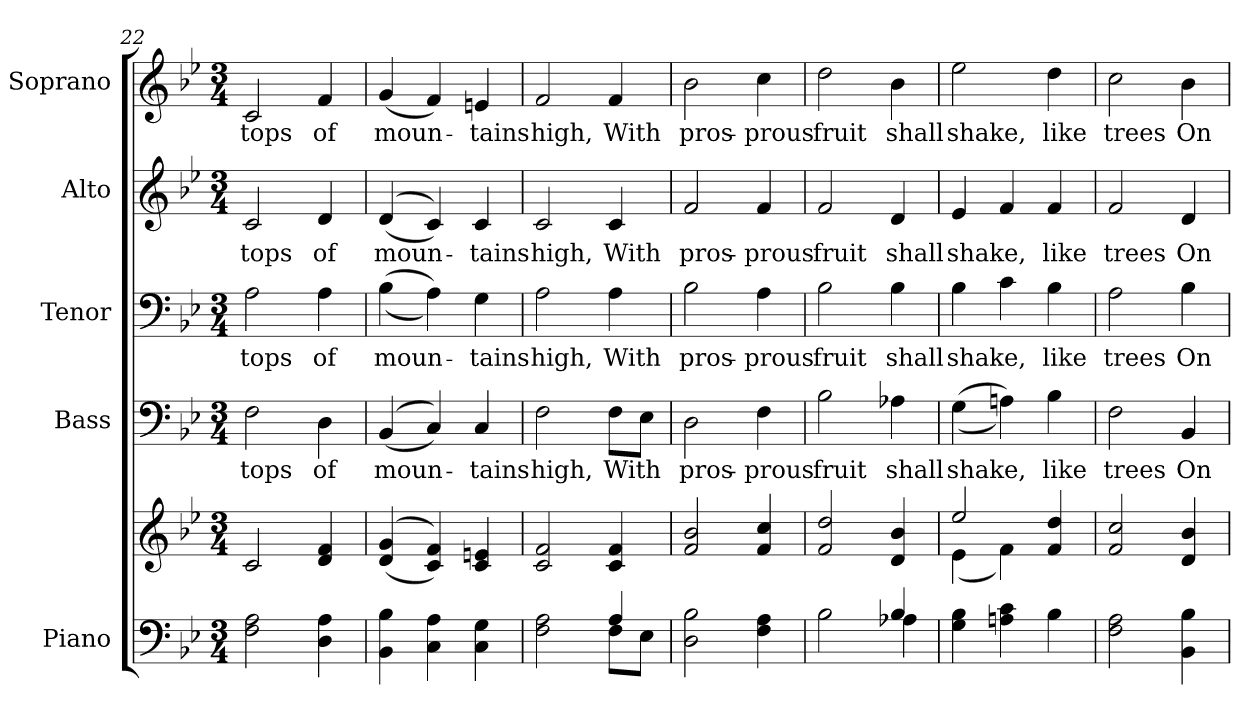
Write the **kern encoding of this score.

**kern	**kern	**kern	**text	**kern	**text	**kern	**text	**kern	**text
*part5	*part5	*part4	*part4	*part3	*part3	*part2	*part2	*part1	*part1
*staff6	*staff5	*staff4	*staff4	*staff3	*staff3	*staff2	*staff2	*staff1	*staff1
*I"Piano	*	*I"Bass	*	*I"Tenor	*	*I"Alto	*	*I"Soprano	*
*I'Pno.	*	*I'B.	*	*I'T.	*	*I'A.	*	*I'S.	*
*clefF4	*clefG2	*clefF4	*	*clefF4	*	*clefG2	*	*clefG2	*
*k[b-e-]	*k[b-e-]	*k[b-e-]	*	*k[b-e-]	*	*k[b-e-]	*	*k[b-e-]	*
*B-:	*B-:	*B-:	*	*B-:	*	*B-:	*	*B-:	*
*M3/4	*M3/4	*M3/4	*	*M3/4	*	*M3/4	*	*M3/4	*
=22	=22	=22	=22	=22	=22	=22	=22	=22	=22
!	!	!	!LO:LY:b:color=#000000	!	!	!	!	!	!
!	!	!	!	!	!LO:LY:b:color=#000000	!	!	!	!
!	!	!	!	!	!	!	!LO:LY:b:color=#000000	!	!
!	!	!	!	!	!	!	!	!	!LO:LY:b:color=#000000
2Fi\ 2Ai	2ci/	2Fi\	tops	2Ai\	tops	2ci/	tops	2ci/	tops
!	!	!	!LO:LY:b:color=#000000	!	!	!	!	!	!
!	!	!	!	!	!LO:LY:b:color=#000000	!	!	!	!
!	!	!	!	!	!	!	!LO:LY:b:color=#000000	!	!
!	!	!	!	!	!	!	!	!	!LO:LY:b:color=#000000
4Di\ 4Ai	4di/ 4fi	4Di\	of	4Ai\	of	4di/	of	4fi/	of
=23	=23	=23	=23	=23	=23	=23	=23	=23	=23
!	!	!	!LO:LY:b:color=#000000	!	!	!	!	!	!
!	!	!	!	!	!LO:LY:b:color=#000000	!	!	!	!
!	!	!	!	!	!	!	!LO:LY:b:color=#000000	!	!
!	!	!	!	!	!	!	!	!	!LO:LY:b:color=#000000
4BB-i\ 4B-i	((4di/ 4gi	((4BB-i/	moun-	((4B-i\	moun-	((4di/	moun-	(4gi/	moun-
4Ci\ 4Ai	4ci/ 4fi))	4Ci/))	.	4Ai\))	.	4ci/))	.	4fi/)	.
!	!	!	!LO:LY:b:color=#000000	!	!	!	!	!	!
!	!	!	!	!	!LO:LY:b:color=#000000	!	!	!	!
!	!	!	!	!	!	!	!LO:LY:b:color=#000000	!	!
!	!	!	!	!	!	!	!	!	!LO:LY:b:color=#000000
4Ci\ 4Gi	4ci/ 4eni	4Ci/	-tains	4Gi\	-tains	4ci/	-tains	4eni/	-tains
=24	=24	=24	=24	=24	=24	=24	=24	=24	=24
*^	*	*	*	*	*	*	*	*	*
!	!	!	!	!LO:LY:b:color=#000000	!	!	!	!	!	!
!	!	!	!	!	!	!LO:LY:b:color=#000000	!	!	!	!
!	!	!	!	!	!	!	!	!LO:LY:b:color=#000000	!	!
!	!	!	!	!	!	!	!	!	!	!LO:LY:b:color=#000000
2Fi\ 2Ai	2ryy	2ci/ 2fi	2Fi\	high,	2Ai\	high,	2ci/	high,	2fi/	high,
!	!	!	!	!LO:LY:b:color=#000000	!	!	!	!	!	!
!	!	!	!	!	!	!LO:LY:b:color=#000000	!	!	!	!
!	!	!	!	!	!	!	!	!LO:LY:b:color=#000000	!	!
!	!	!	!	!	!	!	!	!	!	!LO:LY:b:color=#000000
4Ai/	8Fi\L	4ci/ 4fi	8Fi\L	With	4Ai\	With	4ci/	With	4fi/	With
.	8E-i\J	.	8E-i\J	.	.	.	.	.	.	.
*v	*v	*	*	*	*	*	*	*	*	*
!!LO:PB:g=z
=25	=25	=25	=25	=25	=25	=25	=25	=25	=25
*^	*	*	*	*	*	*	*	*	*
!	!	!	!	!LO:LY:b:color=#000000	!	!	!	!	!	!
*v	*v	*	*	*	*	*	*	*	*	*
*^	*	*	*	*	*	*	*	*	*
!	!	!	!	!	!	!LO:LY:b:color=#000000	!	!	!	!
*v	*v	*	*	*	*	*	*	*	*	*
*^	*	*	*	*	*	*	*	*	*
!	!	!	!	!	!	!	!	!LO:LY:b:color=#000000	!	!
*v	*v	*	*	*	*	*	*	*	*	*
*^	*	*	*	*	*	*	*	*	*
!	!	!	!	!	!	!	!	!	!	!LO:LY:b:color=#000000
*v	*v	*	*	*	*	*	*	*	*	*
2Di\ 2B-i	2fi/ 2b-i	2Di\	pros-	2B-i\	pros-	2fi/	pros-	2b-i\	pros-
!	!	!	!LO:LY:b:color=#000000	!	!	!	!	!	!
!	!	!	!	!	!LO:LY:b:color=#000000	!	!	!	!
!	!	!	!	!	!	!	!LO:LY:b:color=#000000	!	!
!	!	!	!	!	!	!	!	!	!LO:LY:b:color=#000000
4Fi\ 4Ai	4fi/ 4cci	4Fi\	-prous	4Ai\	-prous	4fi/	-prous	4cci\	-prous
=26	=26	=26	=26	=26	=26	=26	=26	=26	=26
*^	*	*	*	*	*	*	*	*	*
!	!	!	!	!LO:LY:b:color=#000000	!	!	!	!	!	!
!	!	!	!	!	!	!LO:LY:b:color=#000000	!	!	!	!
!	!	!	!	!	!	!	!	!LO:LY:b:color=#000000	!	!
!	!	!	!	!	!	!	!	!	!	!LO:LY:b:color=#000000
2B-i\	2ryy	2fi/ 2ddi	2B-i\	fruit	2B-i\	fruit	2fi/	fruit	2ddi\	fruit
!	!	!	!	!LO:LY:b:color=#000000	!	!	!	!	!	!
!	!	!	!	!	!	!LO:LY:b:color=#000000	!	!	!	!
!	!	!	!	!	!	!	!	!LO:LY:b:color=#000000	!	!
!	!	!	!	!	!	!	!	!	!	!LO:LY:b:color=#000000
4B-i/	4A-Xi\	4di/ 4b-i	4A-Xi\	shall	4B-i\	shall	4di/	shall	4b-i\	shall
*v	*v	*	*	*	*	*	*	*	*	*
=27	=27	=27	=27	=27	=27	=27	=27	=27	=27
*	*^	*	*	*	*	*	*	*	*
*^	*	*	*	*	*	*	*	*	*	*
!	!	!	!	!	!LO:LY:b:color=#000000	!	!	!	!	!	!
*v	*v	*	*	*	*	*	*	*	*	*	*
*^	*	*	*	*	*	*	*	*	*	*
!	!	!	!	!	!	!	!LO:LY:b:color=#000000	!	!	!	!
*v	*v	*	*	*	*	*	*	*	*	*	*
*^	*	*	*	*	*	*	*	*	*	*
!	!	!	!	!	!	!	!	!	!LO:LY:b:color=#000000	!	!
*v	*v	*	*	*	*	*	*	*	*	*	*
*^	*	*	*	*	*	*	*	*	*	*
!	!	!	!	!	!	!	!	!	!	!	!LO:LY:b:color=#000000
*v	*v	*	*	*	*	*	*	*	*	*	*
4Gi\ 4B-i	2ee-i/	(4e-i\	((4Gi\	shake,	4B-i\	shake,	4e-i/	shake,	2ee-i\	shake,
4Ani\ 4ci	.	4fi\)	4Ani\))	.	4ci\	.	4fi/	.	.	.
!	!	!	!	!LO:LY:b:color=#000000	!	!	!	!	!	!
!	!	!	!	!	!	!LO:LY:b:color=#000000	!	!	!	!
!	!	!	!	!	!	!	!	!LO:LY:b:color=#000000	!	!
!	!	!	!	!	!	!	!	!	!	!LO:LY:b:color=#000000
4B-i\	4fi/ 4ddi	4ryy	4B-i\	like	4B-i\	like	4fi/	like	4ddi\	like
*	*v	*v	*	*	*	*	*	*	*	*
=28	=28	=28	=28	=28	=28	=28	=28	=28	=28
*	*^	*	*	*	*	*	*	*	*
!	!	!	!	!LO:LY:b:color=#000000	!	!	!	!	!	!
*	*v	*v	*	*	*	*	*	*	*	*
*	*^	*	*	*	*	*	*	*	*
!	!	!	!	!	!	!LO:LY:b:color=#000000	!	!	!	!
*	*v	*v	*	*	*	*	*	*	*	*
*	*^	*	*	*	*	*	*	*	*
!	!	!	!	!	!	!	!	!LO:LY:b:color=#000000	!	!
*	*v	*v	*	*	*	*	*	*	*	*
*	*^	*	*	*	*	*	*	*	*
!	!	!	!	!	!	!	!	!	!	!LO:LY:b:color=#000000
*	*v	*v	*	*	*	*	*	*	*	*
2Fi\ 2Ai	2fi/ 2cci	2Fi\	trees	2Ai\	trees	2fi/	trees	2cci\	trees
!	!	!	!LO:LY:b:color=#000000	!	!	!	!	!	!
!	!	!	!	!	!LO:LY:b:color=#000000	!	!	!	!
!	!	!	!	!	!	!	!LO:LY:b:color=#000000	!	!
!	!	!	!	!	!	!	!	!	!LO:LY:b:color=#000000
4BB-i\ 4B-i	4di/ 4b-i	4BB-i/	On	4B-i\	On	4di/	On	4b-i\	On
=	=	=	=	=	=	=	=	=	=
*-	*-	*-	*-	*-	*-	*-	*-	*-	*-
